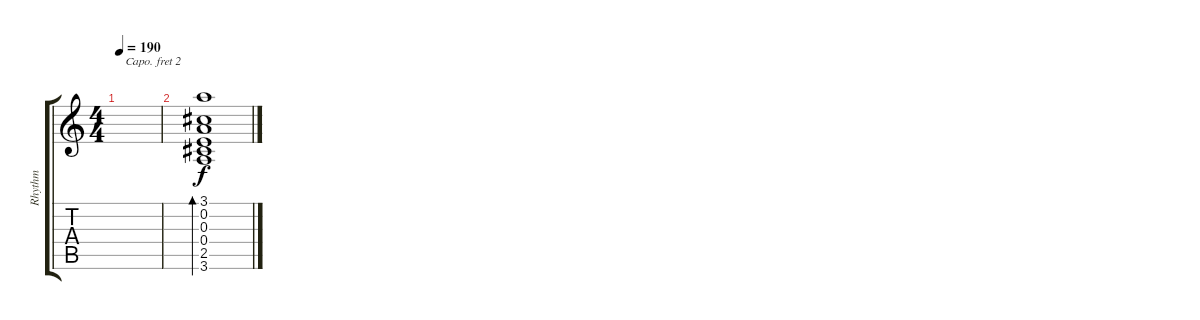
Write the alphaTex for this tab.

\track ("Rhythm" "Rhythm") {instrument acousticguitarsteel}
\staff {score tabs}
\capo 2
\tuning (E4 B3 G3 D3 A2 E2) {hide}
\ts (4 4)
\tempo 190
\clef g2
\ks c
|
(3.1 0.2 0.3 0.4 2.5 3.6).1{bd 480}
